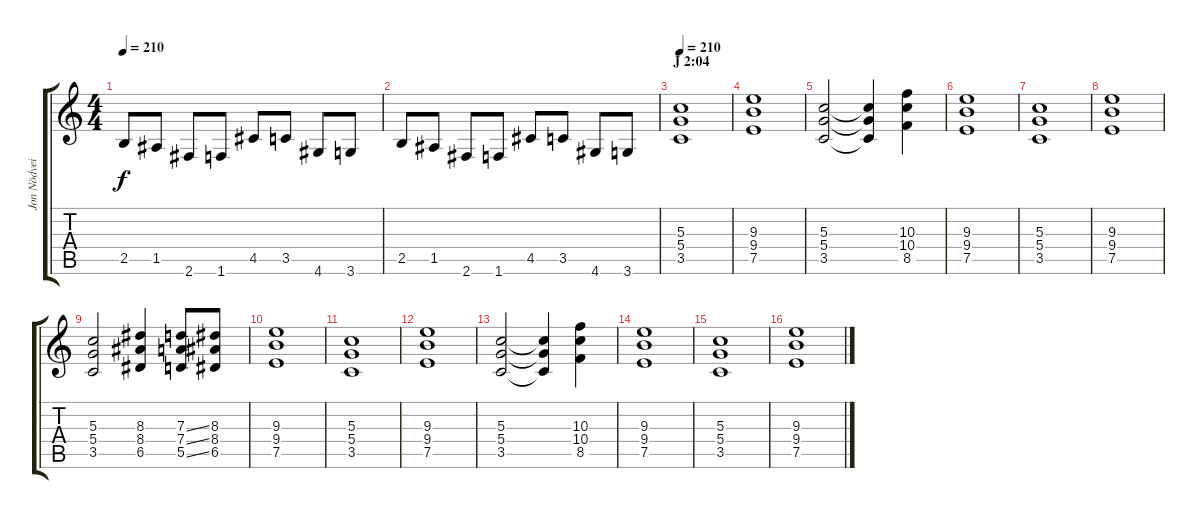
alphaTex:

\track ("Jon Nödveidt" "Jon Nödvei") {instrument distortionguitar}
\staff {score tabs}
\tuning (E4 B3 G3 D3 A2 E2) {hide}
\ts (4 4)
\tempo 210
\clef g2
\ks c
2.5.8{dy f} 1.5.8 2.6.8 1.6.8 4.5.8 3.5.8 4.6.8 3.6.8 |
2.5.8 1.5.8 2.6.8 1.6.8 4.5.8 3.5.8 4.6.8 3.6.8 |
\section ("" "J 2:04")
\tempo 210
(5.3 5.4 3.5).1 |
(9.3 9.4 7.5).1 |
(5.3 5.4 3.5).2 (5.3{t} 5.4{t} 3.5{t}).4 (10.3 10.4 8.5).4 |
(9.3 9.4 7.5).1 |
(5.3 5.4 3.5).1 |
(9.3 9.4 7.5).1 |
(5.3 5.4 3.5).2 (8.3 8.4 6.5).4 (7.3{ss} 7.4{ss} 5.5{ss}).8 (8.3 8.4 6.5).8 |
(9.3 9.4 7.5).1 |
(5.3 5.4 3.5).1 |
(9.3 9.4 7.5).1 |
(5.3 5.4 3.5).2 (5.3{t} 5.4{t} 3.5{t}).4 (10.3 10.4 8.5).4 |
(9.3 9.4 7.5).1 |
(5.3 5.4 3.5).1 |
(9.3 9.4 7.5).1
